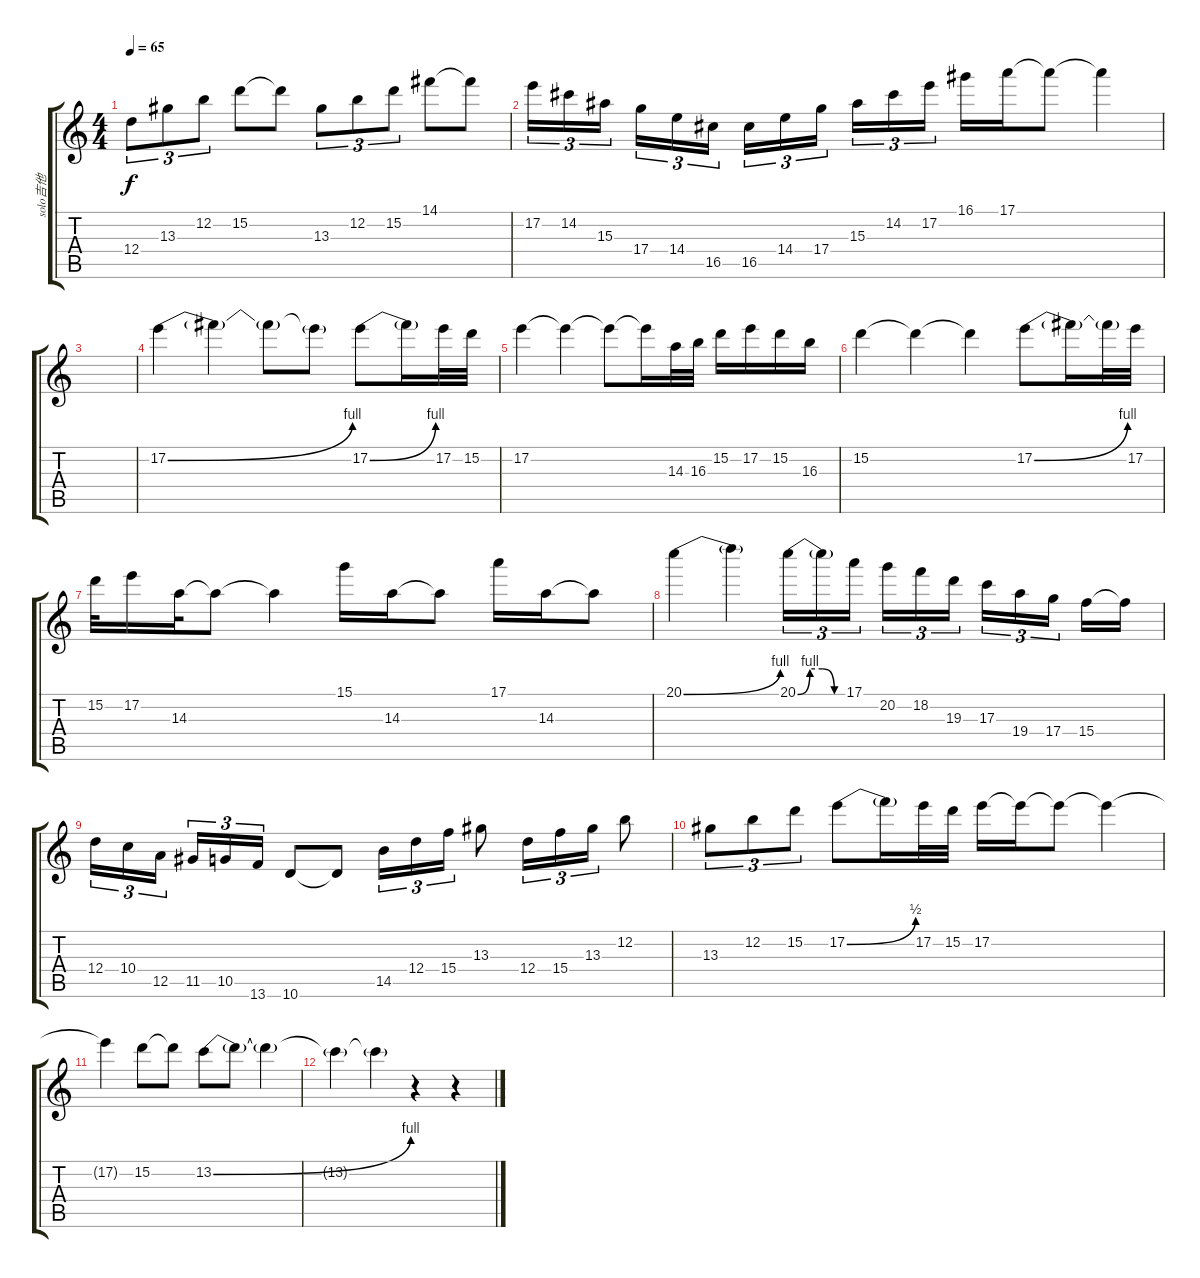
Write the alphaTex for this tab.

\track ("solo吉他" "solo吉他") {instrument distortionguitar}
\staff {score tabs}
\tuning (E4 B3 G3 D3 A2 E2) {hide}
\ts (4 4)
\tempo 65
\clef g2
\ks c
12.4.8{tu (3 2) dy f} 13.3.8{tu (3 2)} 12.2.8{tu (3 2)} 15.2.8 15.2{t}.8 13.3.8{tu (3 2)} 12.2.8{tu (3 2)} 15.2.8{tu (3 2)} 14.1.8 14.1{t}.8 |
17.2.16{tu (3 2)} 14.2.16{tu (3 2)} 15.3.16{tu (3 2)} 17.4.16{tu (3 2)} 14.4.16{tu (3 2)} 16.5.16{tu (3 2)} 16.5.16{tu (3 2)} 14.4.16{tu (3 2)} 17.4.16{tu (3 2)} 15.3.16{tu (3 2)} 14.2.16{tu (3 2)} 17.2.16{tu (3 2)} 16.1.16 17.1.16 17.1{t}.8 17.1{t}.4 |
|
17.2{be (bend 0 0 60 4)}.4 17.2{t}.4 17.2{t}.8 17.2{t}.8 17.2{be (bend 0 0 60 4)}.8 17.2{t}.16 17.2.32 15.2.32 |
17.2.4 17.2{t}.4 17.2{t}.8 17.2{t}.16 14.3.32 16.3.32 15.2.16 17.2.16 15.2.16 16.3.16 |
15.2.4 15.2{t}.4 15.2{t}.4 17.2{be (bend 0 0 60 4)}.8 17.2{t}.16 17.2{t}.32 17.2.32 |
15.2.32 17.2.16 14.3.32 14.3{t}.8 14.3{t}.4 15.1.16 14.3.16 14.3{t}.8 17.1.16 14.3.16 14.3{t}.8 |
20.1{be (bend 0 0 60 4)}.4 20.1{t}.4 20.1{be (custom 0 0 15 4 30 4 45 0 60 0)}.16{tu (3 2)} 20.1{t}.16{tu (3 2)} 17.1.16{tu (3 2)} 20.2.16{tu (3 2)} 18.2.16{tu (3 2)} 19.3.16{tu (3 2)} 17.3.16{tu (3 2)} 19.4.16{tu (3 2)} 17.4.16{tu (3 2)} 15.4.16 15.4{t}.16 |
12.4.16{tu (3 2)} 10.4.16{tu (3 2)} 12.5.16{tu (3 2)} 11.5.16{tu (3 2)} 10.5.16{tu (3 2)} 13.6.16{tu (3 2)} 10.6.8 10.6{t}.8 14.5.16{tu (3 2)} 12.4.16{tu (3 2)} 15.4.16{tu (3 2)} 13.3.8 12.4.16{tu (3 2)} 15.4.16{tu (3 2)} 13.3.16{tu (3 2)} 12.2.8 |
13.3.8{tu (3 2)} 12.2.8{tu (3 2)} 15.2.8{tu (3 2)} 17.2{be (bend 0 0 60 2)}.8 17.2{t}.16 17.2.32 15.2.32 17.2.16 17.2{t}.16 17.2{t}.8 17.2{t}.4 |
17.2{t}.4 15.2.8 15.2{t}.8 13.2{be (bend 0 0 60 4)}.8 13.2{t}.8 13.2{t}.4 |
13.2{t}.4 13.2{t}.4 r.4 r.4
